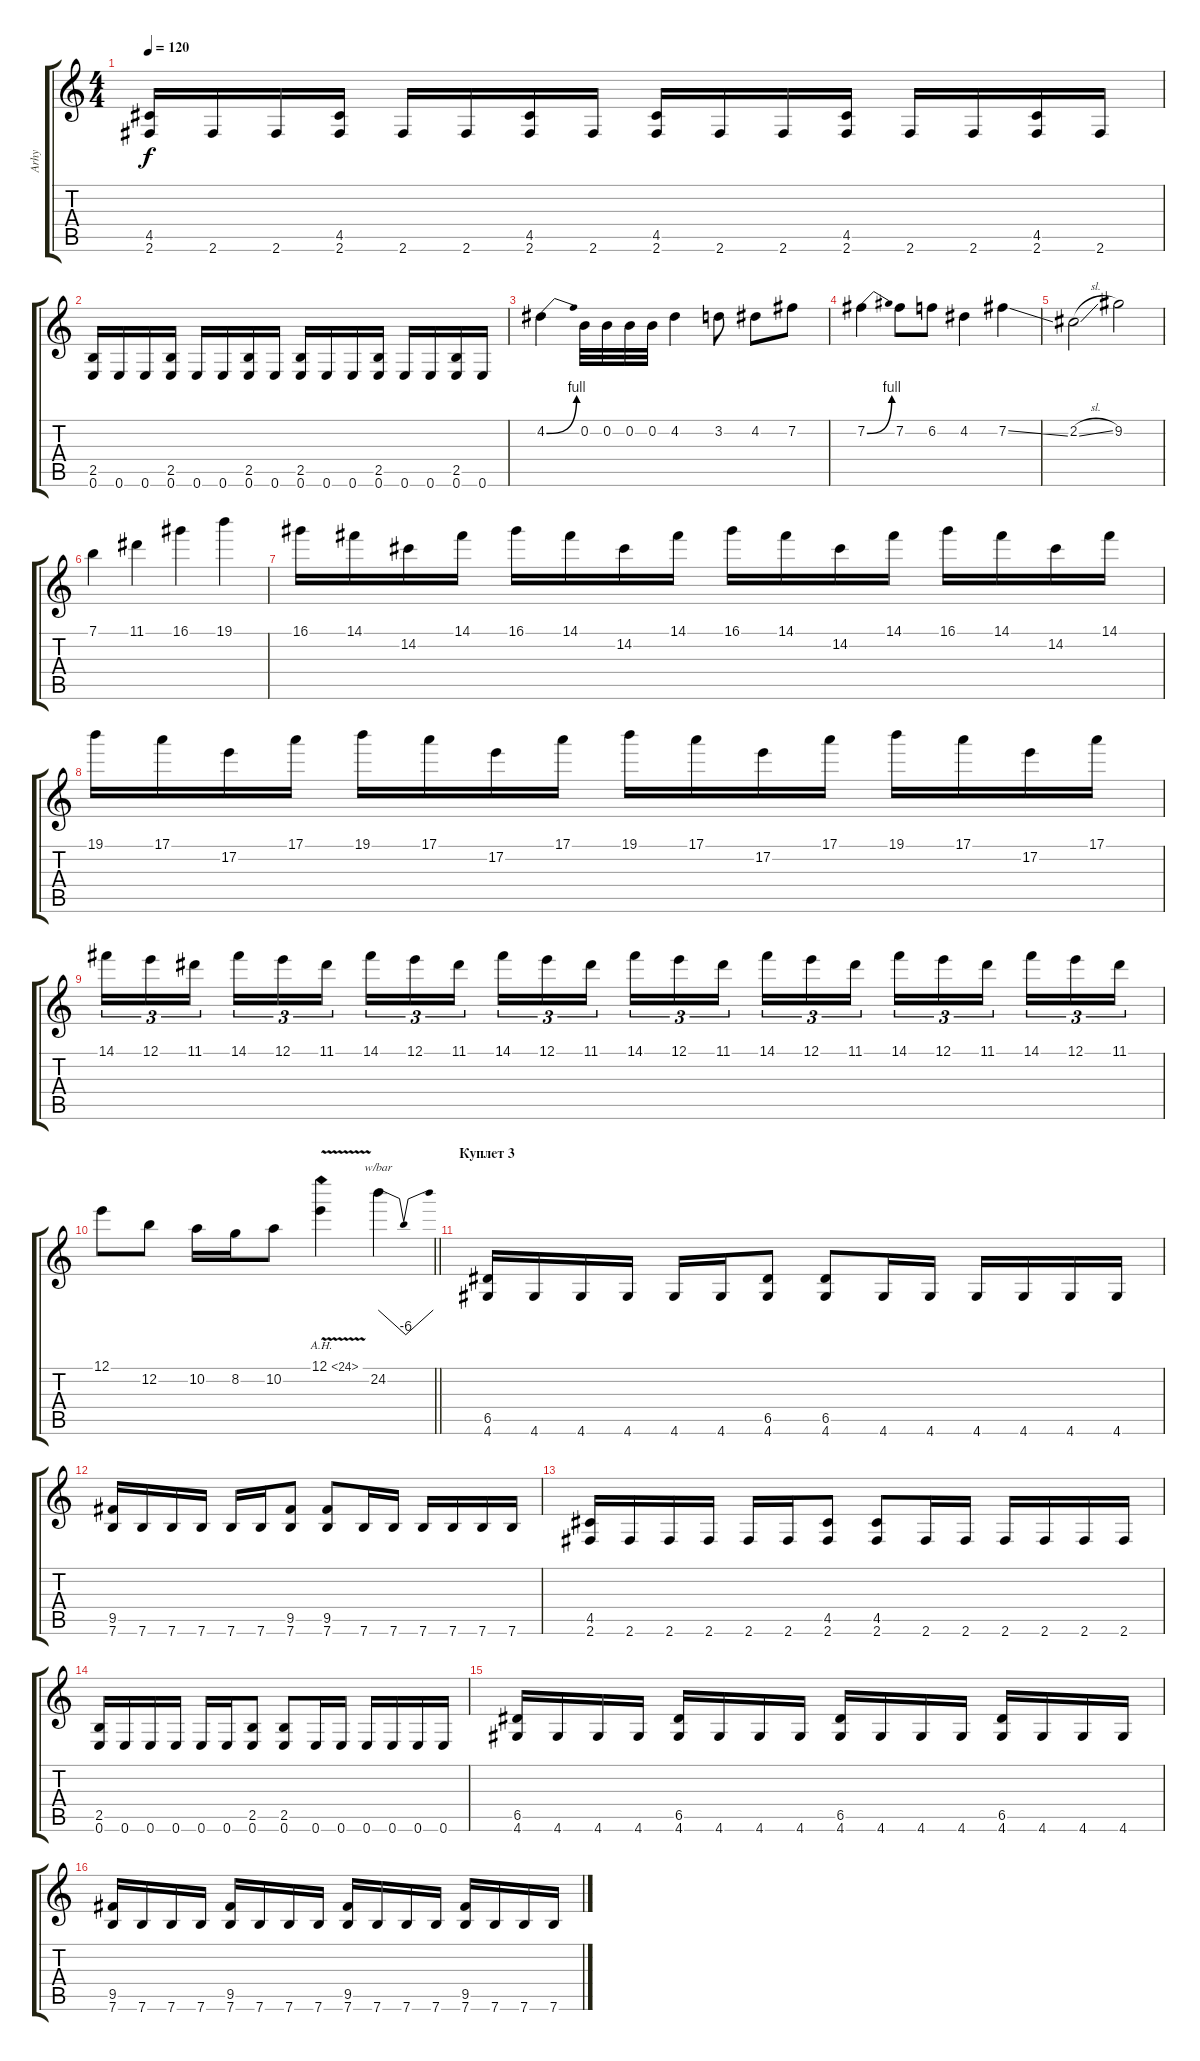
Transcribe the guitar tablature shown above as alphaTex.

\track ("Arhy" "Arhy") {instrument distortionguitar}
\staff {score tabs}
\tuning (E4 B3 G3 D3 A2 E2) {hide}
\ts (4 4)
\tempo 120
\clef g2
\ks c
(4.5 2.6).16{dy f} 2.6.16 2.6.16 (4.5 2.6).16 2.6.16 2.6.16 (4.5 2.6).16 2.6.16 (4.5 2.6).16 2.6.16 2.6.16 (4.5 2.6).16 2.6.16 2.6.16 (4.5 2.6).16 2.6.16 |
(2.5 0.6).16 0.6.16 0.6.16 (2.5 0.6).16 0.6.16 0.6.16 (2.5 0.6).16 0.6.16 (2.5 0.6).16 0.6.16 0.6.16 (2.5 0.6).16 0.6.16 0.6.16 (2.5 0.6).16 0.6.16 |
4.2{be (bend 0 0 60 4)}.4 0.2.32 0.2.32 0.2.32 0.2.32 4.2.4 3.2.8 4.2.8 7.2.8 |
7.2{be (bend 0 0 60 4)}.4 7.2.8 6.2.8 4.2.4 7.2{ss}.4 |
2.2{sl}.2 9.2.2 |
7.1.4 11.1.4 16.1.4 19.1.4 |
16.1.16 14.1.16 14.2.16 14.1.16 16.1.16 14.1.16 14.2.16 14.1.16 16.1.16 14.1.16 14.2.16 14.1.16 16.1.16 14.1.16 14.2.16 14.1.16 |
19.1.16 17.1.16 17.2.16 17.1.16 19.1.16 17.1.16 17.2.16 17.1.16 19.1.16 17.1.16 17.2.16 17.1.16 19.1.16 17.1.16 17.2.16 17.1.16 |
14.1.16{tu (3 2)} 12.1.16{tu (3 2)} 11.1.16{tu (3 2)} 14.1.16{tu (3 2)} 12.1.16{tu (3 2)} 11.1.16{tu (3 2)} 14.1.16{tu (3 2)} 12.1.16{tu (3 2)} 11.1.16{tu (3 2)} 14.1.16{tu (3 2)} 12.1.16{tu (3 2)} 11.1.16{tu (3 2)} 14.1.16{tu (3 2)} 12.1.16{tu (3 2)} 11.1.16{tu (3 2)} 14.1.16{tu (3 2)} 12.1.16{tu (3 2)} 11.1.16{tu (3 2)} 14.1.16{tu (3 2)} 12.1.16{tu (3 2)} 11.1.16{tu (3 2)} 14.1.16{tu (3 2)} 12.1.16{tu (3 2)} 11.1.16{tu (3 2)} |
\barLineRight lightlight
12.1.8 12.2.8 10.2.16 8.2.16 10.2.8 12.1{ah 12 v}.4 24.2.4{tbe (dip default 0 0 30 -24 60 0)} |
\section ("" "Куплет 3")
(6.5 4.6).16 4.6.16 4.6.16 4.6.16 4.6.16 4.6.16 (6.5 4.6).8 (6.5 4.6).8 4.6.16 4.6.16 4.6.16 4.6.16 4.6.16 4.6.16 |
(9.5 7.6).16 7.6.16 7.6.16 7.6.16 7.6.16 7.6.16 (9.5 7.6).8 (9.5 7.6).8 7.6.16 7.6.16 7.6.16 7.6.16 7.6.16 7.6.16 |
(4.5 2.6).16 2.6.16 2.6.16 2.6.16 2.6.16 2.6.16 (4.5 2.6).8 (4.5 2.6).8 2.6.16 2.6.16 2.6.16 2.6.16 2.6.16 2.6.16 |
(2.5 0.6).16 0.6.16 0.6.16 0.6.16 0.6.16 0.6.16 (2.5 0.6).8 (2.5 0.6).8 0.6.16 0.6.16 0.6.16 0.6.16 0.6.16 0.6.16 |
(6.5 4.6).16 4.6.16 4.6.16 4.6.16 (6.5 4.6).16 4.6.16 4.6.16 4.6.16 (6.5 4.6).16 4.6.16 4.6.16 4.6.16 (6.5 4.6).16 4.6.16 4.6.16 4.6.16 |
(9.5 7.6).16 7.6.16 7.6.16 7.6.16 (9.5 7.6).16 7.6.16 7.6.16 7.6.16 (9.5 7.6).16 7.6.16 7.6.16 7.6.16 (9.5 7.6).16 7.6.16 7.6.16 7.6.16
